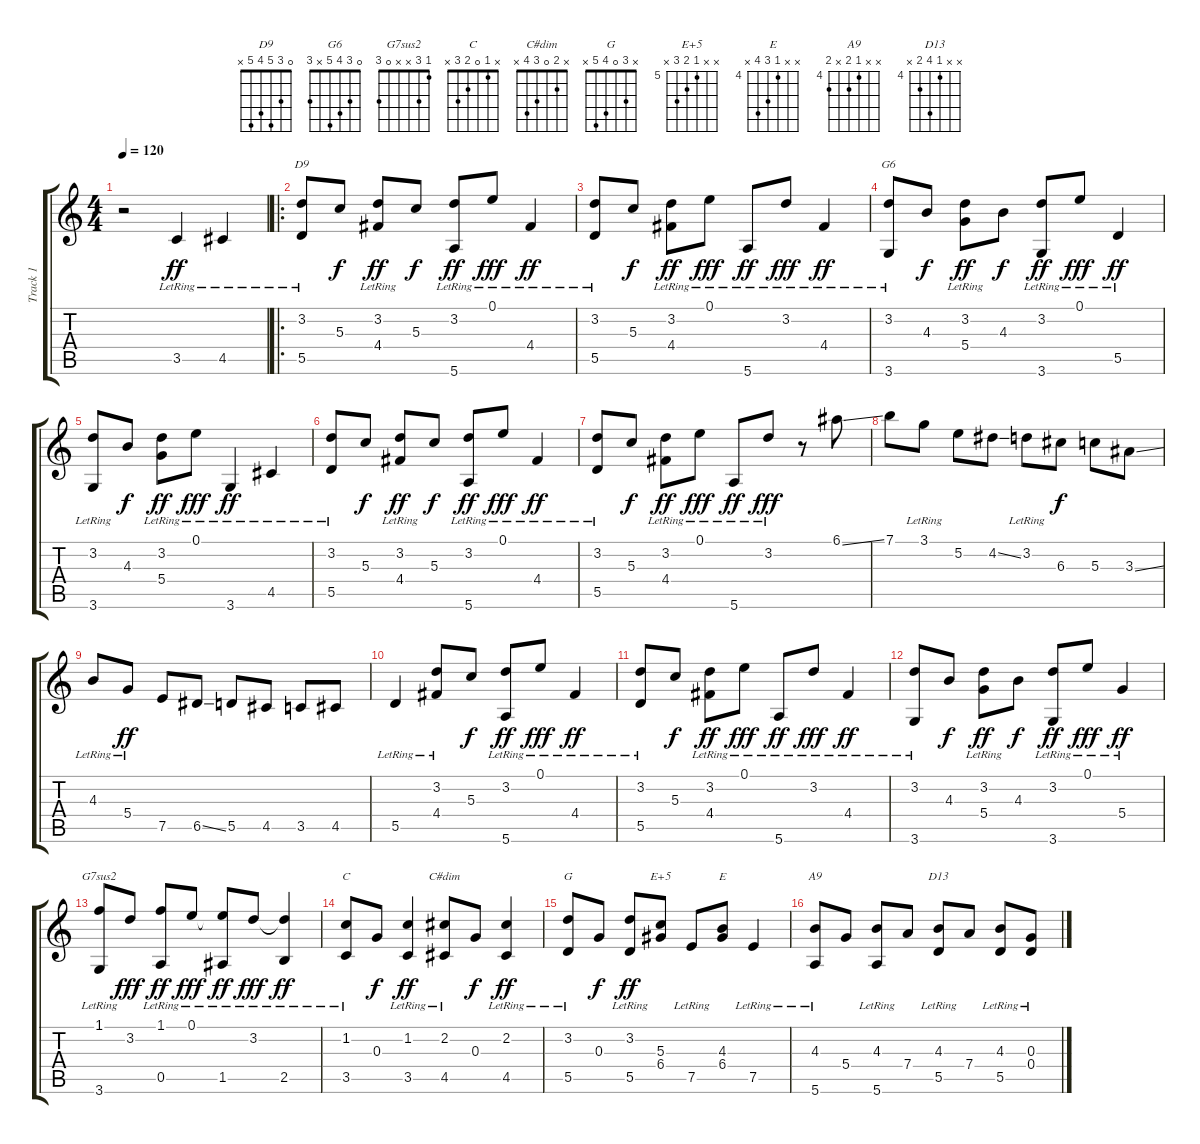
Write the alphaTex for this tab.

\track ("Track 1" "Track 1") {instrument acousticguitarsteel}
\staff {score tabs}
\tuning (E4 B3 G3 D3 A2 E2) {hide}
\chord ("D9" 0 3 5 4 5 x)
\chord ("G6" 0 3 4 5 x 3)
\chord ("G7sus2" 1 3 x x 0 3)
\chord ("C" x 1 0 2 3 x)
\chord ("C#dim" x 2 0 3 4 x)
\chord ("G " x 3 0 4 5 x)
\chord ("E+5" x x 5 6 7 x) {firstfret 5}
\chord ("E" x x 4 6 7 x) {firstfret 4}
\chord ("A9" x x 4 5 x 5) {firstfret 4}
\chord ("D13" x x 4 7 5 x) {firstfret 4}
\ts (4 4)
\tempo 120
\clef g2
\ks c
r.2{dy ff instrument acousticguitarsteel} 3.5{lr}.4 4.5{lr}.4 |
\ro
(3.2 5.5{lr}).8{ch "D9"} 5.3.8{dy f} (3.2 4.4{lr}).8{dy ff} 5.3.8{dy f} (3.2 5.6{lr}).8{dy ff} 0.1{lr}.8{dy fff} 4.4{lr}.4{dy ff} |
(3.2 5.5{lr}).8 5.3.8{dy f} (3.2 4.4{lr}).8{dy ff} 0.1{lr}.8{dy fff} 5.6{lr}.8{dy ff} 3.2{lr}.8{dy fff} 4.4{lr}.4{dy ff} |
(3.2 3.6{lr}).8{ch "G6"} 4.3.8{dy f} (3.2 5.4{lr}).8{dy ff} 4.3.8{dy f} (3.2 3.6{lr}).8{dy ff} 0.1{lr}.8{dy fff} 5.5{lr}.4{dy ff} |
(3.2 3.6{lr}).8 4.3.8{dy f} (3.2 5.4{lr}).8{dy ff} 0.1{lr}.8{dy fff} 3.6{lr}.4{dy ff} 4.5{lr}.4 |
(3.2 5.5{lr}).8 5.3.8{dy f} (3.2 4.4{lr}).8{dy ff} 5.3.8{dy f} (3.2 5.6{lr}).8{dy ff} 0.1{lr}.8{dy fff} 4.4{lr}.4{dy ff} |
(3.2 5.5{lr}).8 5.3.8{dy f} (3.2 4.4{lr}).8{dy ff} 0.1{lr}.8{dy fff} 5.6{lr}.8{dy ff} 3.2{lr}.8{dy fff} r.8 6.1{ss}.8 |
7.1.8 3.1{lr}.8 5.2.8 4.2{ss}.8 3.2{lr}.8 6.3.8{dy f} 5.3.8 3.3{ss}.8 |
4.3{lr}.8 5.4{lr}.8{dy ff} 7.5.8 6.5{ss}.8 5.5.8 4.5.8 3.5.8 4.5.8 |
5.5{lr}.4 (3.2{lr} 4.4).8 5.3.8{dy f} (3.2 5.6{lr}).8{dy ff} 0.1{lr}.8{dy fff} 4.4{lr}.4{dy ff} |
(3.2 5.5{lr}).8 5.3.8{dy f} (3.2 4.4{lr}).8{dy ff} 0.1{lr}.8{dy fff} 5.6{lr}.8{dy ff} 3.2{lr}.8{dy fff} 4.4{lr}.4{dy ff} |
(3.2 3.6{lr}).8 4.3.8{dy f} (3.2 5.4{lr}).8{dy ff} 4.3.8{dy f} (3.2 3.6{lr}).8{dy ff} 0.1{lr}.8{dy fff} 5.4{lr}.4{dy ff} |
(1.1 3.6{lr}).8{ch "G7sus2"} 3.2.8{dy fff} (1.1 0.5{lr}).8{dy ff} 0.1{lr}.8{dy fff} (0.1{t} 1.5{lr}).8{dy ff} 3.2{lr}.8{dy fff} (3.2{t} 2.5{lr}).4{dy ff} |
(1.2 3.5{lr}).8{ch "C"} 0.3.8{dy f} (1.2{lr} 3.5{lr}).4{dy ff} (2.2 4.5{lr}).8{ch "C#dim"} 0.3.8{dy f} (2.2{lr} 4.5{lr}).4{dy ff} |
(3.2 5.5{lr}).8{ch "G "} 0.3.8{dy f} (3.2{lr} 5.5{lr}).8{dy ff} (5.3 6.4).8{ch "E+5"} 7.5{lr}.8 (4.3 6.4).8{ch "E"} 7.5{lr}.4 |
(4.3 5.6{lr}).8{ch "A9"} 5.4.8 (4.3 5.6{lr}).8 7.4.8 (4.3 5.5{lr}).8{ch "D13"} 7.4.8 (4.3 5.5{lr}).8 (0.3{lr} 0.4{lr}).8
